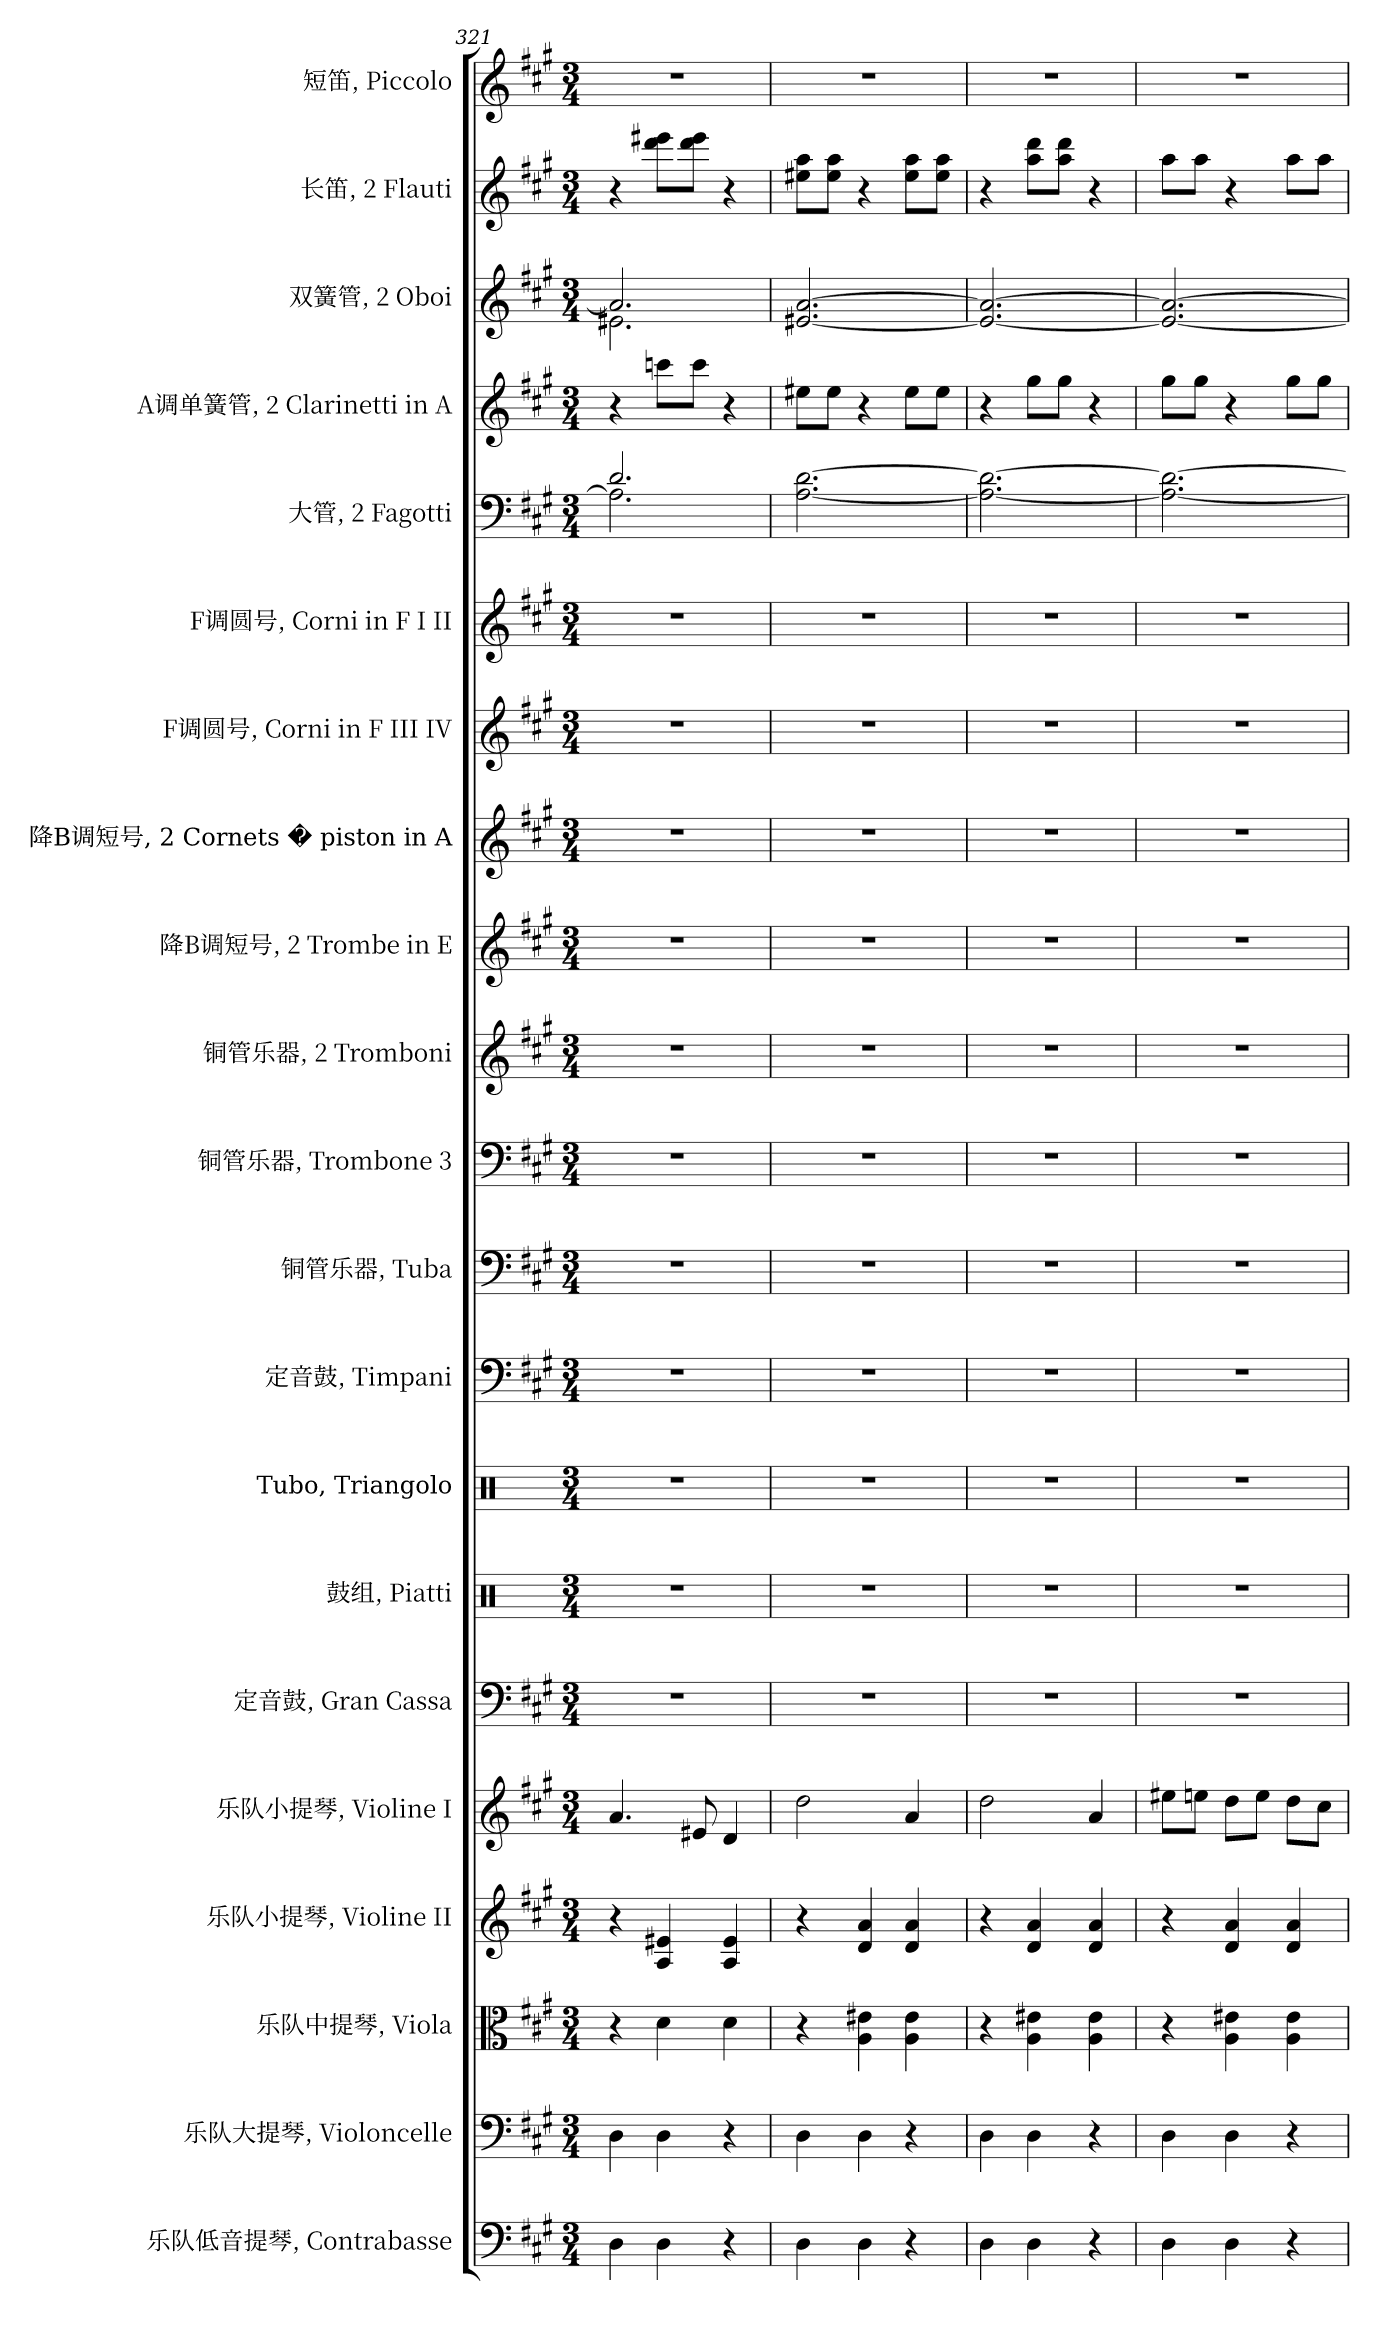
**kern	**kern	**kern	**kern	**kern	**kern	**kern	**kern	**kern	**kern	**kern	**kern	**kern	**kern	**kern	**kern	**kern	**kern	**kern	**kern	**kern
*part21	*part20	*part19	*part18	*part17	*part16	*part15	*part14	*part13	*part12	*part11	*part10	*part9	*part8	*part7	*part6	*part5	*part4	*part3	*part2	*part1
*staff21	*staff20	*staff19	*staff18	*staff17	*staff16	*staff15	*staff14	*staff13	*staff12	*staff11	*staff10	*staff9	*staff8	*staff7	*staff6	*staff5	*staff4	*staff3	*staff2	*staff1
*I"乐队低音提琴, Contrabasse	*I"乐队大提琴, Violoncelle	*I"乐队中提琴, Viola	*I"乐队小提琴, Violine II	*I"乐队小提琴, Violine I	*I"定音鼓, Gran Cassa	*I"鼓组, Piatti	*I"Tubo, Triangolo	*I"定音鼓, Timpani	*I"铜管乐器, Tuba	*I"铜管乐器, Trombone 3	*I"铜管乐器, 2 Tromboni	*I"降B调短号, 2 Trombe in E	*I"降B调短号, 2 Cornets � piston in A	*I"F调圆号, Corni in F III IV	*I"F调圆号, Corni in F I II	*I"大管, 2 Fagotti	*I"A调单簧管, 2 Clarinetti in A	*I"双簧管, 2 Oboi	*I"长笛, 2 Flauti	*I"短笛, Piccolo
*I'Cbs.	*	*	*	*	*	*	*I'Tu.	*I'Timp.	*	*	*	*	*I'B♭ Cnt.	*	*	*	*I'A Cl.	*I'Ob.	*I'Fl.	*I'Picc.
*clefF4	*clefF4	*clefC3	*clefG2	*clefG2	*clefF4	*clefX	*clefX	*clefF4	*clefF4	*clefF4	*clefG2	*clefG2	*clefG2	*clefG2	*clefG2	*clefF4	*clefG2	*clefG2	*clefG2	*clefG2
*ITrd7c12	*	*	*	*	*	*	*	*	*	*	*	*ITrd1c2	*ITrd1c2	*ITrd4c7	*ITrd4c7	*	*ITrd2c3	*	*	*ITrd-7c-12
*k[f#c#g#]	*k[f#c#g#]	*k[f#c#g#]	*k[f#c#g#]	*k[f#c#g#]	*k[f#c#g#]	*k[]	*k[]	*k[f#c#g#]	*k[f#c#g#]	*k[f#c#g#]	*k[f#c#g#]	*k[f#]	*k[f#]	*k[f#c#]	*k[f#c#]	*k[f#c#g#]	*k[f#c#g#d#a#e#]	*k[f#c#g#]	*k[f#c#g#]	*k[f#c#g#]
*M3/4	*M3/4	*M3/4	*M3/4	*M3/4	*M3/4	*M3/4	*M3/4	*M3/4	*M3/4	*M3/4	*M3/4	*M3/4	*M3/4	*M3/4	*M3/4	*M3/4	*M3/4	*M3/4	*M3/4	*M3/4
*MM200	*MM200	*MM200	*MM200	*MM200	*MM200	*MM200	*MM200	*MM200	*MM200	*MM200	*MM200	*MM200	*MM200	*MM200	*MM200	*MM200	*MM200	*MM200	*MM200	*MM200
=321	=321	=321	=321	=321	=321	=321	=321	=321	=321	=321	=321	=321	=321	=321	=321	=321	=321	=321	=321	=321
*	*	*	*	*	*	*	*	*	*	*	*	*	*	*	*	*^	*	*^	*	*
4DD\	4D\	4r	4r	4.a/	2.r	2.r	2.r	2.r	2.r	2.r	2.r	2.r	2.r	2.r	2.r	2.d/	2.A\]	4r	2.a/]	2.e#X\	4r	2.r
4DD\	4D\	4d\	4A/ 4e#X/	.	.	.	.	.	.	.	.	.	.	.	.	.	.	8aan\L	.	.	8ddd\ 8eee#X\L	.
.	.	.	.	8e#X/	.	.	.	.	.	.	.	.	.	.	.	.	.	8aa\J	.	.	8ddd\ 8eee#\J	.
4r	4r	4d\	4A/ 4e#/	4d/	.	.	.	.	.	.	.	.	.	.	.	.	.	4r	.	.	4r	.
*	*	*	*	*	*	*	*	*	*	*	*	*	*	*	*	*v	*v	*	*v	*v	*	*
!!LO:PB:g=z
=322	=322	=322	=322	=322	=322	=322	=322	=322	=322	=322	=322	=322	=322	=322	=322	=322	=322	=322	=322	=322
*	*	*	*	*	*	*	*	*	*	*	*	*	*	*	*	*	*	*	*	*MM200
4DD\	4D\	4r	4r	2dd\	2.r	2.r	2.r	2.r	2.r	2.r	2.r	2.r	2.r	2.r	2.r	[2.A\ [2.d\	8cc##X\L	[2.e#X/ [2.a/	8ee#X\ 8aa\L	2.r
.	.	.	.	.	.	.	.	.	.	.	.	.	.	.	.	.	8cc##\J	.	8ee#\ 8aa\J	.
4DD\	4D\	4A\ 4e#X\	4d/ 4a/	.	.	.	.	.	.	.	.	.	.	.	.	.	4r	.	4r	.
4r	4r	4A\ 4e#\	4d/ 4a/	4a/	.	.	.	.	.	.	.	.	.	.	.	.	8cc##\L	.	8ee#\ 8aa\L	.
.	.	.	.	.	.	.	.	.	.	.	.	.	.	.	.	.	8cc##\J	.	8ee#\ 8aa\J	.
=323	=323	=323	=323	=323	=323	=323	=323	=323	=323	=323	=323	=323	=323	=323	=323	=323	=323	=323	=323	=323
*	*	*	*	*	*	*	*	*	*	*	*	*	*	*	*	*	*	*	*	*MM200
4DD\	4D\	4r	4r	2dd\	2.r	2.r	2.r	2.r	2.r	2.r	2.r	2.r	2.r	2.r	2.r	2.A\_ 2.d\_	4r	2.e#/_ 2.a/_	4r	2.r
4DD\	4D\	4A\ 4e#X\	4d/ 4a/	.	.	.	.	.	.	.	.	.	.	.	.	.	8ee#\L	.	8aa\ 8ddd\L	.
.	.	.	.	.	.	.	.	.	.	.	.	.	.	.	.	.	8ee#\J	.	8aa\ 8ddd\J	.
4r	4r	4A\ 4e#\	4d/ 4a/	4a/	.	.	.	.	.	.	.	.	.	.	.	.	4r	.	4r	.
=324	=324	=324	=324	=324	=324	=324	=324	=324	=324	=324	=324	=324	=324	=324	=324	=324	=324	=324	=324	=324
*	*	*	*	*	*	*	*	*	*	*	*	*	*	*	*	*	*	*	*	*MM200
4DD\	4D\	4r	4r	8ee#X\L	2.r	2.r	2.r	2.r	2.r	2.r	2.r	2.r	2.r	2.r	2.r	2.A\_ 2.d\_	8ee#\L	2.e#/_ 2.a/_	8aa\L	2.r
.	.	.	.	8een\J	.	.	.	.	.	.	.	.	.	.	.	.	8ee#\J	.	8aa\J	.
4DD\	4D\	4A\ 4e#X\	4d/ 4a/	8dd\L	.	.	.	.	.	.	.	.	.	.	.	.	4r	.	4r	.
.	.	.	.	8ee\J	.	.	.	.	.	.	.	.	.	.	.	.	.	.	.	.
4r	4r	4A\ 4e#\	4d/ 4a/	8dd\L	.	.	.	.	.	.	.	.	.	.	.	.	8ee#\L	.	8aa\L	.
.	.	.	.	8cc#\J	.	.	.	.	.	.	.	.	.	.	.	.	8ee#\J	.	8aa\J	.
=	=	=	=	=	=	=	=	=	=	=	=	=	=	=	=	=	=	=	=	=
*-	*-	*-	*-	*-	*-	*-	*-	*-	*-	*-	*-	*-	*-	*-	*-	*-	*-	*-	*-	*-
